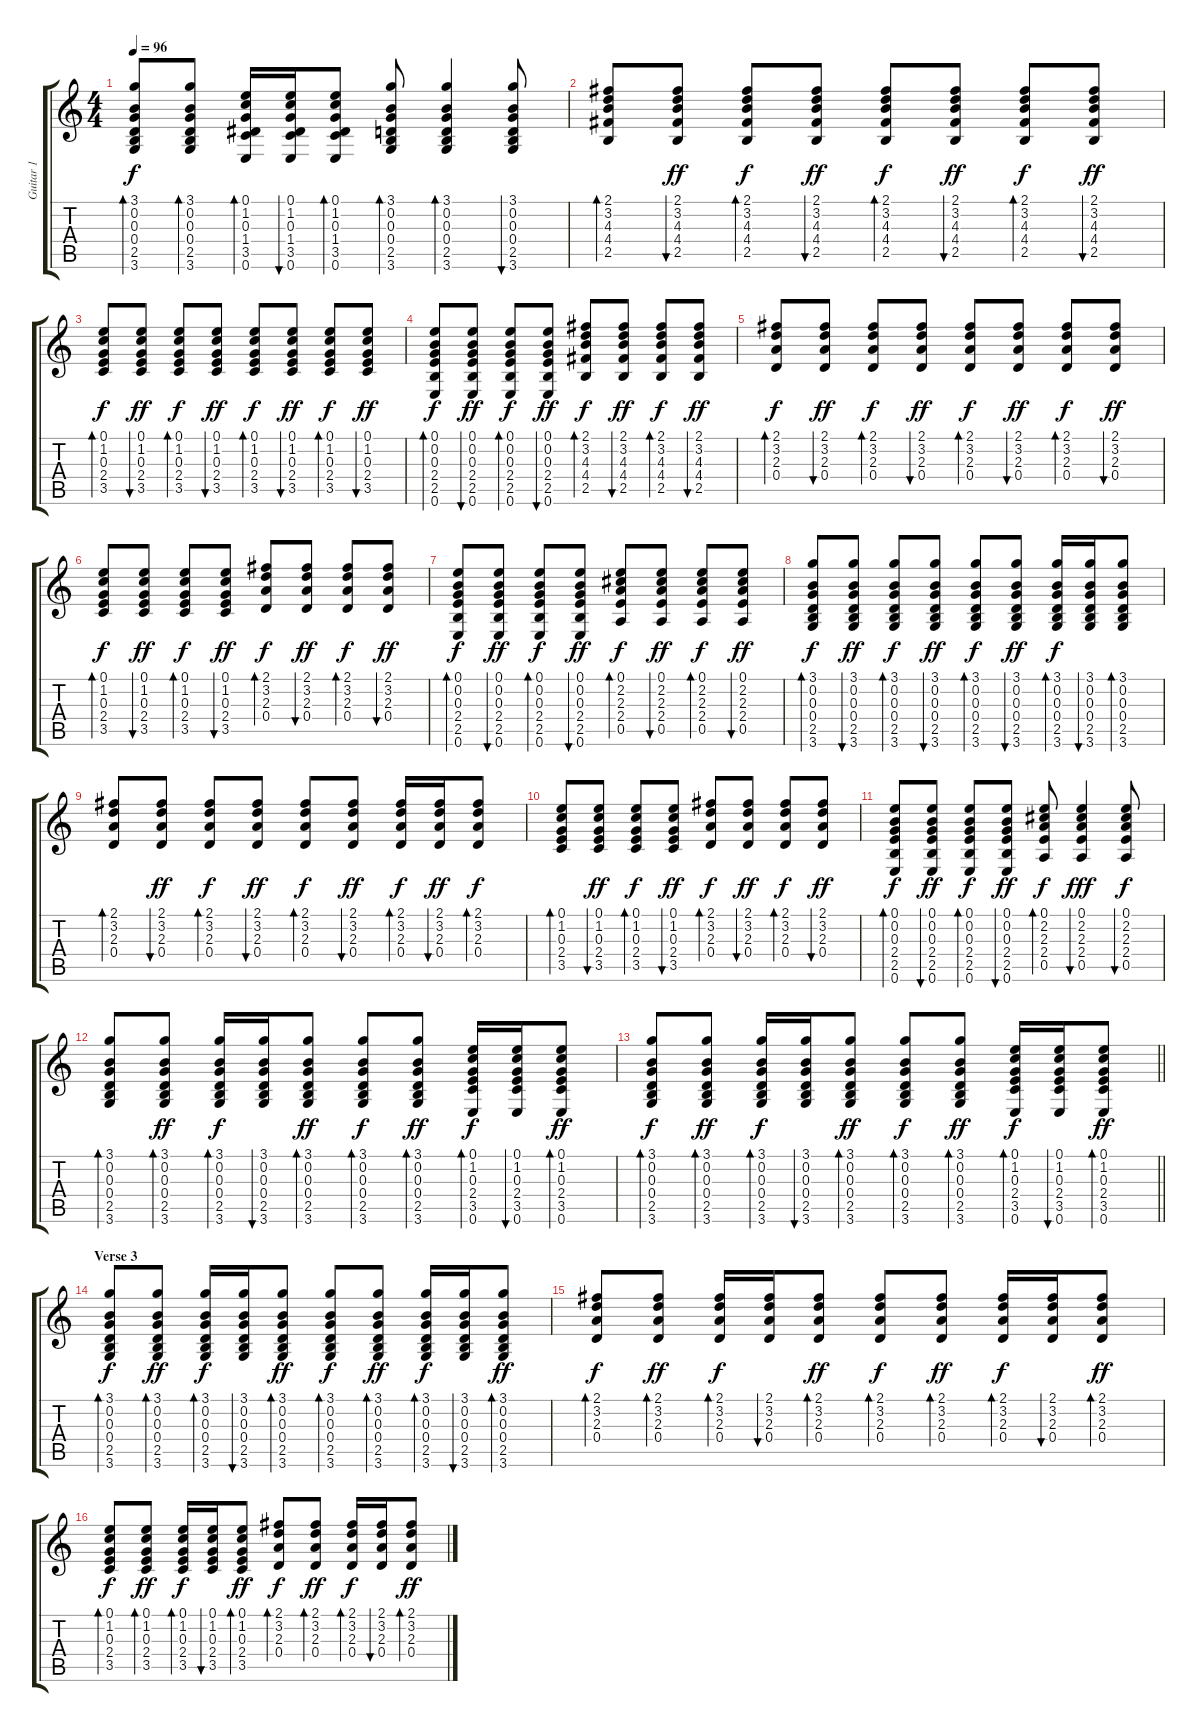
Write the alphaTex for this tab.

\track ("Guitar 1" "Guitar 1") {instrument acousticguitarsteel}
\staff {score tabs}
\tuning (E4 B3 G3 D3 A2 E2) {hide}
\ts (4 4)
\tempo 96
\clef g2
\ks c
(3.1 0.2 0.3 0.4 2.5 3.6).8{bd 30 dy f} (3.1 0.2 0.3 0.4 2.5 3.6).8{bd 30} (0.1 1.2 0.3 1.4 3.5 0.6).16{bd 30} (0.1 1.2 0.3 1.4 3.5 0.6).16{bu 30} (0.1 1.2 0.3 1.4 3.5 0.6).8{bd 30} (3.1 0.2 0.3 0.4 2.5 3.6).8{bd 30} (3.1 0.2 0.3 0.4 2.5 3.6).4{bd 30} (3.1 0.2 0.3 0.4 2.5 3.6).8{bu 30} |
(2.1 3.2 4.3 4.4 2.5).8{bd 30} (2.1 3.2 4.3 4.4 2.5).8{bu 30 dy ff} (2.1 3.2 4.3 4.4 2.5).8{bd 30 dy f} (2.1 3.2 4.3 4.4 2.5).8{bu 30 dy ff} (2.1 3.2 4.3 4.4 2.5).8{bd 30 dy f} (2.1 3.2 4.3 4.4 2.5).8{bu 30 dy ff} (2.1 3.2 4.3 4.4 2.5).8{bd 30 dy f} (2.1 3.2 4.3 4.4 2.5).8{bu 30 dy ff} |
(0.1 1.2 0.3 2.4 3.5).8{bd 30 dy f} (0.1 1.2 0.3 2.4 3.5).8{bu 30 dy ff} (0.1 1.2 0.3 2.4 3.5).8{bd 30 dy f} (0.1 1.2 0.3 2.4 3.5).8{bu 30 dy ff} (0.1 1.2 0.3 2.4 3.5).8{bd 30 dy f} (0.1 1.2 0.3 2.4 3.5).8{bu 30 dy ff} (0.1 1.2 0.3 2.4 3.5).8{bd 30 dy f} (0.1 1.2 0.3 2.4 3.5).8{bu 30 dy ff} |
(0.1 0.2 0.3 2.4 2.5 0.6).8{bd 30 dy f} (0.1 0.2 0.3 2.4 2.5 0.6).8{bu 30 dy ff} (0.1 0.2 0.3 2.4 2.5 0.6).8{bd 30 dy f} (0.1 0.2 0.3 2.4 2.5 0.6).8{bu 30 dy ff} (2.1 3.2 4.3 4.4 2.5).8{bd 30 dy f} (2.1 3.2 4.3 4.4 2.5).8{bu 30 dy ff} (2.1 3.2 4.3 4.4 2.5).8{bd 30 dy f} (2.1 3.2 4.3 4.4 2.5).8{bu 30 dy ff} |
(2.1 3.2 2.3 0.4).8{bd 30 dy f} (2.1 3.2 2.3 0.4).8{bu 30 dy ff} (2.1 3.2 2.3 0.4).8{bd 30 dy f} (2.1 3.2 2.3 0.4).8{bu 30 dy ff} (2.1 3.2 2.3 0.4).8{bd 30 dy f} (2.1 3.2 2.3 0.4).8{bu 30 dy ff} (2.1 3.2 2.3 0.4).8{bd 30 dy f} (2.1 3.2 2.3 0.4).8{bu 30 dy ff} |
(0.1 1.2 0.3 2.4 3.5).8{bd 30 dy f} (0.1 1.2 0.3 2.4 3.5).8{bu 30 dy ff} (0.1 1.2 0.3 2.4 3.5).8{bd 30 dy f} (0.1 1.2 0.3 2.4 3.5).8{bu 30 dy ff} (2.1 3.2 2.3 0.4).8{bd 30 dy f} (2.1 3.2 2.3 0.4).8{bu 30 dy ff} (2.1 3.2 2.3 0.4).8{bd 30 dy f} (2.1 3.2 2.3 0.4).8{bu 30 dy ff} |
(0.1 0.2 0.3 2.4 2.5 0.6).8{bd 30 dy f} (0.1 0.2 0.3 2.4 2.5 0.6).8{bu 30 dy ff} (0.1 0.2 0.3 2.4 2.5 0.6).8{bd 30 dy f} (0.1 0.2 0.3 2.4 2.5 0.6).8{bu 30 dy ff} (0.1 2.2 2.3 2.4 0.5).8{bd 30 dy f} (0.1 2.2 2.3 2.4 0.5).8{bu 30 dy ff} (0.1 2.2 2.3 2.4 0.5).8{bd 30 dy f} (0.1 2.2 2.3 2.4 0.5).8{bu 30 dy ff} |
(3.1 0.2 0.3 0.4 2.5 3.6).8{bd 30 dy f} (3.1 0.2 0.3 0.4 2.5 3.6).8{bu 30 dy ff} (3.1 0.2 0.3 0.4 2.5 3.6).8{bd 30 dy f} (3.1 0.2 0.3 0.4 2.5 3.6).8{bu 30 dy ff} (3.1 0.2 0.3 0.4 2.5 3.6).8{bd 30 dy f} (3.1 0.2 0.3 0.4 2.5 3.6).8{bu 30 dy ff} (3.1 0.2 0.3 0.4 2.5 3.6).16{bd 30 dy f} (3.1 0.2 0.3 0.4 2.5 3.6).16{bu 30} (3.1 0.2 0.3 0.4 2.5 3.6).8{bd 30} |
(2.1 3.2 2.3 0.4).8{bd 30} (2.1 3.2 2.3 0.4).8{bu 30 dy ff} (2.1 3.2 2.3 0.4).8{bd 30 dy f} (2.1 3.2 2.3 0.4).8{bu 30 dy ff} (2.1 3.2 2.3 0.4).8{bd 30 dy f} (2.1 3.2 2.3 0.4).8{bu 30 dy ff} (2.1 3.2 2.3 0.4).16{bd 30 dy f} (2.1 3.2 2.3 0.4).16{bu 30 dy ff} (2.1 3.2 2.3 0.4).8{bd 30 dy f} |
(0.1 1.2 0.3 2.4 3.5).8{bd 30} (0.1 1.2 0.3 2.4 3.5).8{bu 30 dy ff} (0.1 1.2 0.3 2.4 3.5).8{bd 30 dy f} (0.1 1.2 0.3 2.4 3.5).8{bu 30 dy ff} (2.1 3.2 2.3 0.4).8{bd 30 dy f} (2.1 3.2 2.3 0.4).8{bu 30 dy ff} (2.1 3.2 2.3 0.4).8{bd 30 dy f} (2.1 3.2 2.3 0.4).8{bu 30 dy ff} |
(0.1 0.2 0.3 2.4 2.5 0.6).8{bd 30 dy f} (0.1 0.2 0.3 2.4 2.5 0.6).8{bu 30 dy ff} (0.1 0.2 0.3 2.4 2.5 0.6).8{bd 30 dy f} (0.1 0.2 0.3 2.4 2.5 0.6).8{bu 30 dy ff} (0.1 2.2 2.3 2.4 0.5).8{bd 30 dy f} (0.1 2.2 2.3 2.4 0.5).4{bu 30 dy fff} (0.1 2.2 2.3 2.4 0.5).8{bu 30 dy f} |
(3.1 0.2 0.3 0.4 2.5 3.6).8{bd 30} (3.1 0.2 0.3 0.4 2.5 3.6).8{bd 30 dy ff} (3.1 0.2 0.3 0.4 2.5 3.6).16{bd 30 dy f} (3.1 0.2 0.3 0.4 2.5 3.6).16{bu 30} (3.1 0.2 0.3 0.4 2.5 3.6).8{bd 30 dy ff} (3.1 0.2 0.3 0.4 2.5 3.6).8{bd 30 dy f} (3.1 0.2 0.3 0.4 2.5 3.6).8{bd 30 dy ff} (0.1 1.2 0.3 2.4 3.5 0.6).16{bd 30 dy f} (0.1 1.2 0.3 2.4 3.5 0.6).16{bu 30} (0.1 1.2 0.3 2.4 3.5 0.6).8{bd 30 dy ff} |
\barLineRight lightlight
(3.1 0.2 0.3 0.4 2.5 3.6).8{bd 30 dy f} (3.1 0.2 0.3 0.4 2.5 3.6).8{bd 30 dy ff} (3.1 0.2 0.3 0.4 2.5 3.6).16{bd 30 dy f} (3.1 0.2 0.3 0.4 2.5 3.6).16{bu 30} (3.1 0.2 0.3 0.4 2.5 3.6).8{bd 30 dy ff} (3.1 0.2 0.3 0.4 2.5 3.6).8{bd 30 dy f} (3.1 0.2 0.3 0.4 2.5 3.6).8{bd 30 dy ff} (0.1 1.2 0.3 2.4 3.5 0.6).16{bd 30 dy f} (0.1 1.2 0.3 2.4 3.5 0.6).16{bu 30} (0.1 1.2 0.3 2.4 3.5 0.6).8{bd 30 dy ff} |
\section ("" "Verse 3")
(3.1 0.2 0.3 0.4 2.5 3.6).8{bd 30 dy f} (3.1 0.2 0.3 0.4 2.5 3.6).8{bd 30 dy ff} (3.1 0.2 0.3 0.4 2.5 3.6).16{bd 30 dy f} (3.1 0.2 0.3 0.4 2.5 3.6).16{bu 30} (3.1 0.2 0.3 0.4 2.5 3.6).8{bd 30 dy ff} (3.1 0.2 0.3 0.4 2.5 3.6).8{bd 30 dy f} (3.1 0.2 0.3 0.4 2.5 3.6).8{bd 30 dy ff} (3.1 0.2 0.3 0.4 2.5 3.6).16{bd 30 dy f} (3.1 0.2 0.3 0.4 2.5 3.6).16{bu 30} (3.1 0.2 0.3 0.4 2.5 3.6).8{bd 30 dy ff} |
(2.1 3.2 2.3 0.4).8{bd 30 dy f} (2.1 3.2 2.3 0.4).8{bd 30 dy ff} (2.1 3.2 2.3 0.4).16{bd 30 dy f} (2.1 3.2 2.3 0.4).16{bu 30} (2.1 3.2 2.3 0.4).8{bd 30 dy ff} (2.1 3.2 2.3 0.4).8{bd 30 dy f} (2.1 3.2 2.3 0.4).8{bd 30 dy ff} (2.1 3.2 2.3 0.4).16{bd 30 dy f} (2.1 3.2 2.3 0.4).16{bu 30} (2.1 3.2 2.3 0.4).8{bd 30 dy ff} |
(0.1 1.2 0.3 2.4 3.5).8{bd 30 dy f} (0.1 1.2 0.3 2.4 3.5).8{bd 30 dy ff} (0.1 1.2 0.3 2.4 3.5).16{bd 30 dy f} (0.1 1.2 0.3 2.4 3.5).16{bu 30} (0.1 1.2 0.3 2.4 3.5).8{bd 30 dy ff} (2.1 3.2 2.3 0.4).8{bd 30 dy f} (2.1 3.2 2.3 0.4).8{bd 30 dy ff} (2.1 3.2 2.3 0.4).16{bd 30 dy f} (2.1 3.2 2.3 0.4).16{bu 30} (2.1 3.2 2.3 0.4).8{bd 30 dy ff}
